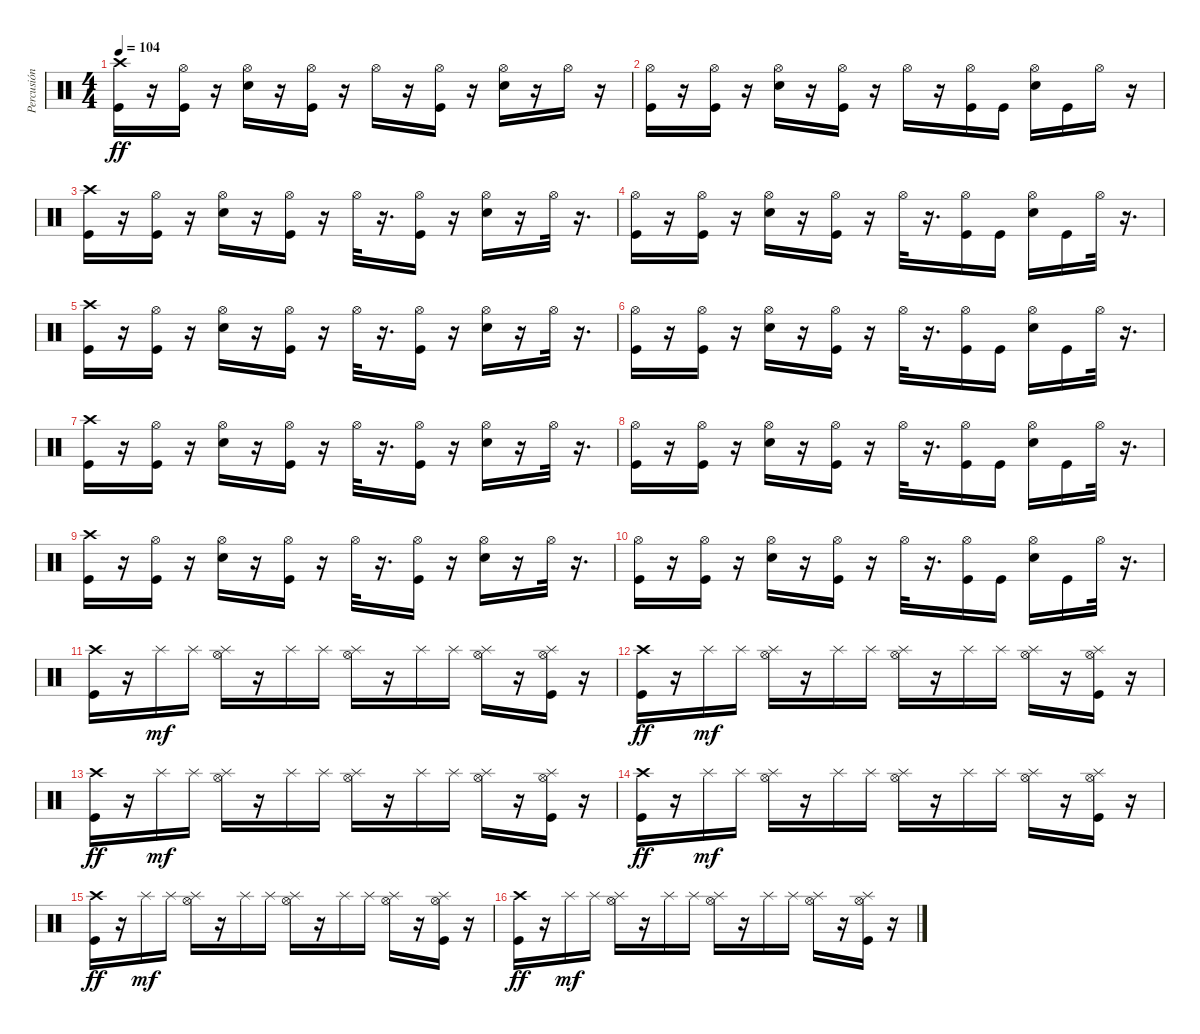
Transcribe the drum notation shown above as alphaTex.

\track ("Percusión" "Percusión") {instrument percussion}
\staff {score}
\articulation defaults
\ts (4 4)
\tempo 104
\clef neutral
\ks c
("Kick (hit)" "Crash high (hit)").16{dy ff} r.16 ("Kick (hit)" "Hi-Hat (open)").16 r.16 ("Snare (hit) 2" "Hi-Hat (open)").16 r.16 ("Kick (hit)" "Hi-Hat (open)").16 r.16 "Hi-Hat (open)".16 r.16 ("Kick (hit)" "Hi-Hat (open)").16 r.16 ("Hi-Hat (open)" "Snare (hit) 2").16 r.16 "Hi-Hat (open)".16 r.16 |
("Kick (hit)" "Hi-Hat (open)").16 r.16 ("Kick (hit)" "Hi-Hat (open)").16 r.16 ("Snare (hit) 2" "Hi-Hat (open)").16 r.16 ("Kick (hit)" "Hi-Hat (open)").16 r.16 "Hi-Hat (open)".16 r.16 ("Kick (hit)" "Hi-Hat (open)").16 "Kick (hit)".16 ("Hi-Hat (open)" "Snare (hit) 2").16 "Kick (hit)".16 "Hi-Hat (open)".16 r.16 |
("Crash high (hit)" "Kick (hit)").16 r.16 ("Kick (hit)" "Hi-Hat (open)").16 r.16 ("Snare (hit) 2" "Hi-Hat (open)").16 r.16 ("Kick (hit)" "Hi-Hat (open)").16 r.16 "Hi-Hat (open)".32 r.16{d} ("Kick (hit)" "Hi-Hat (open)").16 r.16 ("Snare (hit) 2" "Hi-Hat (open)").16 r.16 "Hi-Hat (open)".32 r.16{d} |
("Kick (hit)" "Hi-Hat (open)").16 r.16 ("Kick (hit)" "Hi-Hat (open)").16 r.16 ("Snare (hit) 2" "Hi-Hat (open)").16 r.16 ("Kick (hit)" "Hi-Hat (open)").16 r.16 "Hi-Hat (open)".32 r.16{d} ("Kick (hit)" "Hi-Hat (open)").16 "Kick (hit)".16 ("Snare (hit) 2" "Hi-Hat (open)").16 "Kick (hit)".16 "Hi-Hat (open)".32 r.16{d} |
("Kick (hit)" "Crash high (hit)").16 r.16 ("Kick (hit)" "Hi-Hat (open)").16 r.16 ("Snare (hit) 2" "Hi-Hat (open)").16 r.16 ("Kick (hit)" "Hi-Hat (open)").16 r.16 "Hi-Hat (open)".32 r.16{d} ("Kick (hit)" "Hi-Hat (open)").16 r.16 ("Snare (hit) 2" "Hi-Hat (open)").16 r.16 "Hi-Hat (open)".32 r.16{d} |
("Kick (hit)" "Hi-Hat (open)").16 r.16 ("Kick (hit)" "Hi-Hat (open)").16 r.16 ("Snare (hit) 2" "Hi-Hat (open)").16 r.16 ("Kick (hit)" "Hi-Hat (open)").16 r.16 "Hi-Hat (open)".32 r.16{d} ("Kick (hit)" "Hi-Hat (open)").16 "Kick (hit)".16 ("Snare (hit) 2" "Hi-Hat (open)").16 "Kick (hit)".16 "Hi-Hat (open)".32 r.16{d} |
("Crash high (hit)" "Kick (hit)").16 r.16 ("Kick (hit)" "Hi-Hat (open)").16 r.16 ("Snare (hit) 2" "Hi-Hat (open)").16 r.16 ("Kick (hit)" "Hi-Hat (open)").16 r.16 "Hi-Hat (open)".32 r.16{d} ("Kick (hit)" "Hi-Hat (open)").16 r.16 ("Snare (hit) 2" "Hi-Hat (open)").16 r.16 "Hi-Hat (open)".32 r.16{d} |
("Kick (hit)" "Hi-Hat (open)").16 r.16 ("Kick (hit)" "Hi-Hat (open)").16 r.16 ("Snare (hit) 2" "Hi-Hat (open)").16 r.16 ("Kick (hit)" "Hi-Hat (open)").16 r.16 "Hi-Hat (open)".32 r.16{d} ("Kick (hit)" "Hi-Hat (open)").16 "Kick (hit)".16 ("Snare (hit) 2" "Hi-Hat (open)").16 "Kick (hit)".16 "Hi-Hat (open)".32 r.16{d} |
("Kick (hit)" "Crash high (hit)").16 r.16 ("Kick (hit)" "Hi-Hat (open)").16 r.16 ("Snare (hit) 2" "Hi-Hat (open)").16 r.16 ("Kick (hit)" "Hi-Hat (open)").16 r.16 "Hi-Hat (open)".32 r.16{d} ("Kick (hit)" "Hi-Hat (open)").16 r.16 ("Snare (hit) 2" "Hi-Hat (open)").16 r.16 "Hi-Hat (open)".32 r.16{d} |
("Kick (hit)" "Hi-Hat (open)").16 r.16 ("Kick (hit)" "Hi-Hat (open)").16 r.16 ("Snare (hit) 2" "Hi-Hat (open)").16 r.16 ("Kick (hit)" "Hi-Hat (open)").16 r.16 "Hi-Hat (open)".32 r.16{d} ("Kick (hit)" "Hi-Hat (open)").16 "Kick (hit)".16 ("Snare (hit) 2" "Hi-Hat (open)").16 "Kick (hit)".16 "Hi-Hat (open)".32 r.16{d} |
("Kick (hit)" "Crash high (hit)").16 r.16 "Splash (hit)".16{dy mf} "Splash (hit)".16 ("Hi-Hat (open)" "Splash (hit)").16 r.16 "Splash (hit)".16 "Splash (hit)".16 ("Hi-Hat (open)" "Splash (hit)").16 r.16 "Splash (hit)".16 "Splash (hit)".16 ("Hi-Hat (open)" "Splash (hit)").16 r.16 ("Kick (hit)" "Hi-Hat (open)" "Splash (hit)").16 r.16 |
("Crash high (hit)" "Kick (hit)").16{dy ff} r.16 "Splash (hit)".16{dy mf} "Splash (hit)".16 ("Hi-Hat (open)" "Splash (hit)").16 r.16 "Splash (hit)".16 "Splash (hit)".16 ("Hi-Hat (open)" "Splash (hit)").16 r.16 "Splash (hit)".16 "Splash (hit)".16 ("Hi-Hat (open)" "Splash (hit)").16 r.16 ("Kick (hit)" "Hi-Hat (open)" "Splash (hit)").16 r.16 |
("Crash high (hit)" "Kick (hit)").16{dy ff} r.16 "Splash (hit)".16{dy mf} "Splash (hit)".16 ("Hi-Hat (open)" "Splash (hit)").16 r.16 "Splash (hit)".16 "Splash (hit)".16 ("Hi-Hat (open)" "Splash (hit)").16 r.16 "Splash (hit)".16 "Splash (hit)".16 ("Hi-Hat (open)" "Splash (hit)").16 r.16 ("Kick (hit)" "Hi-Hat (open)" "Splash (hit)").16 r.16 |
("Crash high (hit)" "Kick (hit)").16{dy ff} r.16 "Splash (hit)".16{dy mf} "Splash (hit)".16 ("Hi-Hat (open)" "Splash (hit)").16 r.16 "Splash (hit)".16 "Splash (hit)".16 ("Hi-Hat (open)" "Splash (hit)").16 r.16 "Splash (hit)".16 "Splash (hit)".16 ("Hi-Hat (open)" "Splash (hit)").16 r.16 ("Kick (hit)" "Hi-Hat (open)" "Splash (hit)").16 r.16 |
("Crash high (hit)" "Kick (hit)").16{dy ff} r.16 "Splash (hit)".16{dy mf} "Splash (hit)".16 ("Hi-Hat (open)" "Splash (hit)").16 r.16 "Splash (hit)".16 "Splash (hit)".16 ("Hi-Hat (open)" "Splash (hit)").16 r.16 "Splash (hit)".16 "Splash (hit)".16 ("Hi-Hat (open)" "Splash (hit)").16 r.16 ("Kick (hit)" "Hi-Hat (open)" "Splash (hit)").16 r.16 |
("Crash high (hit)" "Kick (hit)").16{dy ff} r.16 "Splash (hit)".16{dy mf} "Splash (hit)".16 ("Hi-Hat (open)" "Splash (hit)").16 r.16 "Splash (hit)".16 "Splash (hit)".16 ("Hi-Hat (open)" "Splash (hit)").16 r.16 "Splash (hit)".16 "Splash (hit)".16 ("Hi-Hat (open)" "Splash (hit)").16 r.16 ("Kick (hit)" "Hi-Hat (open)" "Splash (hit)").16 r.16
